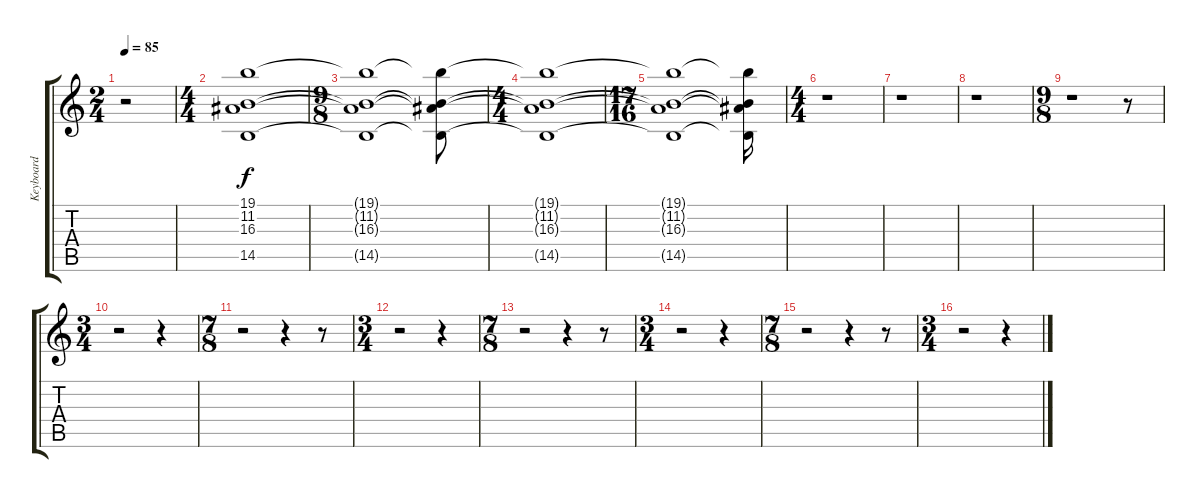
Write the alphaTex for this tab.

\track ("Keyboard" "Keyboard") {instrument stringensemble1}
\staff {score tabs}
\tuning (E4 B3 G3 D3 A2 B1) {hide}
\ts (2 4)
\tempo 85
\clef g2
\ks c
r.2{dy f} |
\ts (4 4)
(19.1 11.2 16.3 14.5).1{volume 16} |
\ts (9 8)
(19.1{t} 11.2{t} 16.3{t} 14.5{t}).1 (19.1{t} 11.2{t} 16.3{t} 14.5{t}).8 |
\ts (4 4)
(19.1{t} 11.2{t} 16.3{t} 14.5{t}).1 |
\ts (17 16)
(19.1{t} 11.2{t} 16.3{t} 14.5{t}).1 (19.1{t} 11.2{t} 16.3{t} 14.5{t}).16 |
\ts (4 4)
r.1 |
r.1 |
r.1 |
\ts (9 8)
r.1 r.8 |
\ts (3 4)
r.2 r.4 |
\ts (7 8)
r.2 r.4 r.8 |
\ts (3 4)
r.2 r.4 |
\ts (7 8)
r.2 r.4 r.8 |
\ts (3 4)
r.2 r.4 |
\ts (7 8)
r.2 r.4 r.8 |
\ts (3 4)
r.2 r.4
